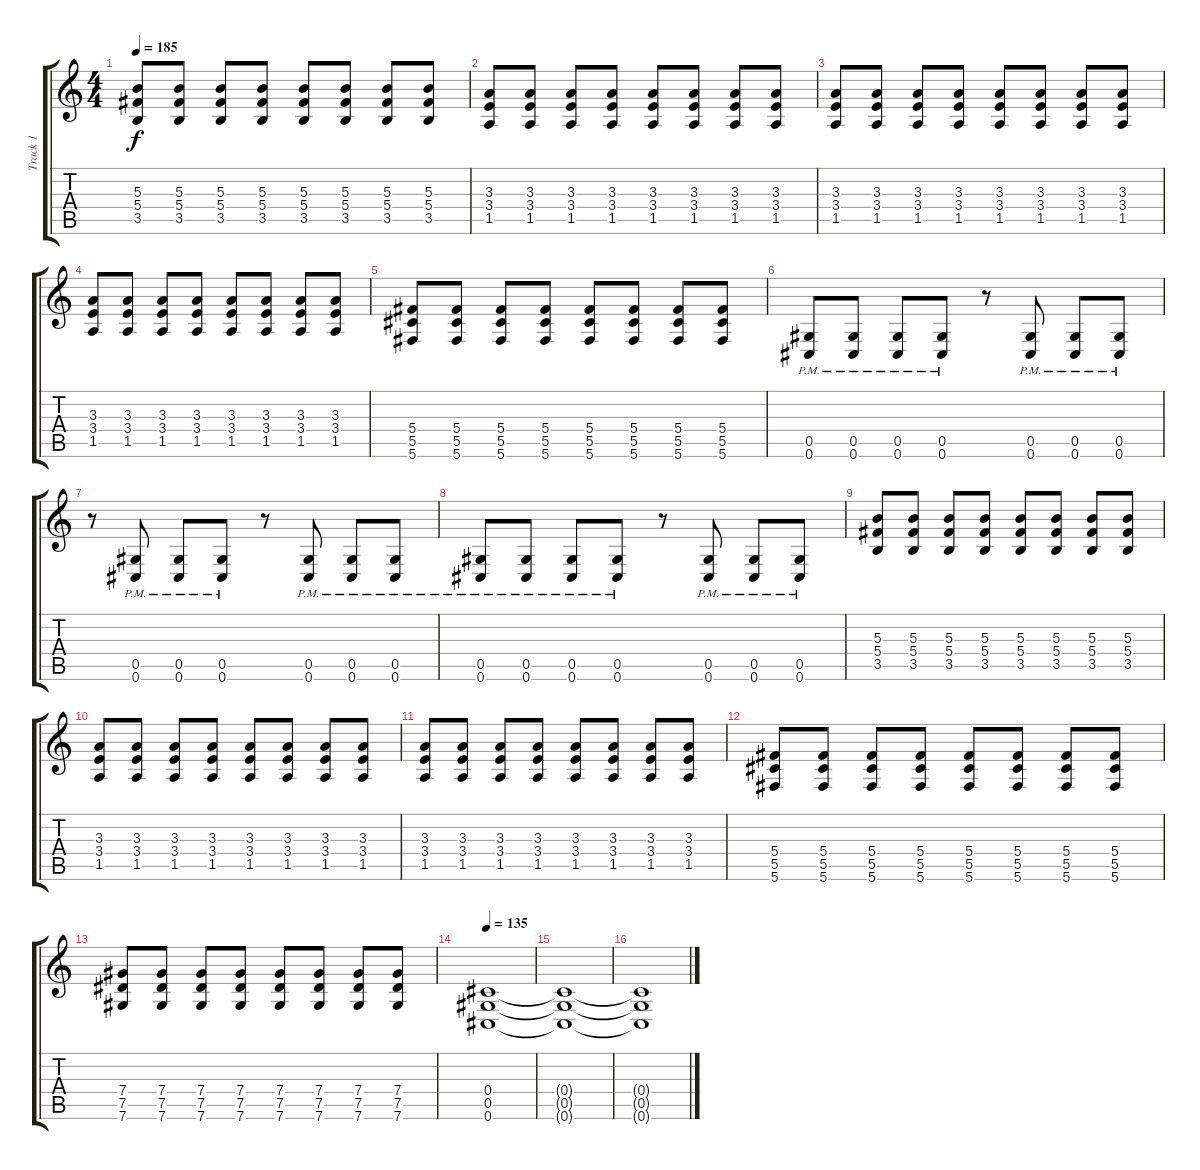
\track ("Track 1" "Track 1") {instrument distortionguitar}
\staff {score tabs}
\tuning (Eb4 Bb3 Gb3 Db3 Ab2 Db2) {hide}
\ts (4 4)
\tempo 185
\clef g2
\ks c
(5.3 5.4 3.5).8{dy f} (5.3 5.4 3.5).8 (5.3 5.4 3.5).8 (5.3 5.4 3.5).8 (5.3 5.4 3.5).8 (5.3 5.4 3.5).8 (5.3 5.4 3.5).8 (5.3 5.4 3.5).8 |
(3.3 3.4 1.5).8 (3.3 3.4 1.5).8 (3.3 3.4 1.5).8 (3.3 3.4 1.5).8 (3.3 3.4 1.5).8 (3.3 3.4 1.5).8 (3.3 3.4 1.5).8 (3.3 3.4 1.5).8 |
(3.3 3.4 1.5).8 (3.3 3.4 1.5).8 (3.3 3.4 1.5).8 (3.3 3.4 1.5).8 (3.3 3.4 1.5).8 (3.3 3.4 1.5).8 (3.3 3.4 1.5).8 (3.3 3.4 1.5).8 |
(3.3 3.4 1.5).8 (3.3 3.4 1.5).8 (3.3 3.4 1.5).8 (3.3 3.4 1.5).8 (3.3 3.4 1.5).8 (3.3 3.4 1.5).8 (3.3 3.4 1.5).8 (3.3 3.4 1.5).8 |
(5.4 5.5 5.6).8 (5.4 5.5 5.6).8 (5.4 5.5 5.6).8 (5.4 5.5 5.6).8 (5.4 5.5 5.6).8 (5.4 5.5 5.6).8 (5.4 5.5 5.6).8 (5.4 5.5 5.6).8 |
(0.5{pm} 0.6{pm}).8 (0.5{pm} 0.6{pm}).8 (0.5{pm} 0.6{pm}).8 (0.5{pm} 0.6{pm}).8 r.8 (0.5{pm} 0.6{pm}).8 (0.5{pm} 0.6{pm}).8 (0.5{pm} 0.6{pm}).8 |
r.8 (0.5{pm} 0.6{pm}).8 (0.5{pm} 0.6{pm}).8 (0.5{pm} 0.6{pm}).8 r.8 (0.5{pm} 0.6{pm}).8 (0.5{pm} 0.6{pm}).8 (0.5{pm} 0.6{pm}).8 |
(0.5{pm} 0.6{pm}).8 (0.5{pm} 0.6{pm}).8 (0.5{pm} 0.6{pm}).8 (0.5{pm} 0.6{pm}).8 r.8 (0.5{pm} 0.6{pm}).8 (0.5{pm} 0.6{pm}).8 (0.5{pm} 0.6{pm}).8 |
(5.3 5.4 3.5).8 (5.3 5.4 3.5).8 (5.3 5.4 3.5).8 (5.3 5.4 3.5).8 (5.3 5.4 3.5).8 (5.3 5.4 3.5).8 (5.3 5.4 3.5).8 (5.3 5.4 3.5).8 |
(3.3 3.4 1.5).8 (3.3 3.4 1.5).8 (3.3 3.4 1.5).8 (3.3 3.4 1.5).8 (3.3 3.4 1.5).8 (3.3 3.4 1.5).8 (3.3 3.4 1.5).8 (3.3 3.4 1.5).8 |
(3.3 3.4 1.5).8 (3.3 3.4 1.5).8 (3.3 3.4 1.5).8 (3.3 3.4 1.5).8 (3.3 3.4 1.5).8 (3.3 3.4 1.5).8 (3.3 3.4 1.5).8 (3.3 3.4 1.5).8 |
(5.4 5.5 5.6).8 (5.4 5.5 5.6).8 (5.4 5.5 5.6).8 (5.4 5.5 5.6).8 (5.4 5.5 5.6).8 (5.4 5.5 5.6).8 (5.4 5.5 5.6).8 (5.4 5.5 5.6).8 |
(7.4 7.5 7.6).8 (7.4 7.5 7.6).8 (7.4 7.5 7.6).8 (7.4 7.5 7.6).8 (7.4 7.5 7.6).8 (7.4 7.5 7.6).8 (7.4 7.5 7.6).8 (7.4 7.5 7.6).8 |
\tempo 135
(0.4 0.5 0.6).1 |
(0.4{t} 0.5{t} 0.6{t}).1{volume 11} |
(0.4{t} 0.5{t} 0.6{t}).1{volume 10}
